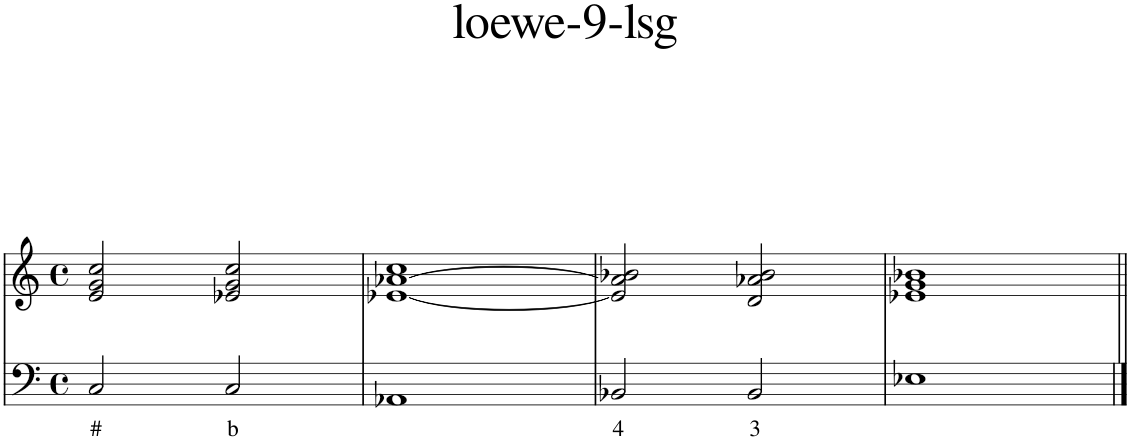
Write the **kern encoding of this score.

**kern	**text	**kern
*part2	*part2	*part1
*staff2	*staff2	*staff1
*I"l. H.	*	*I"r. H.
*clefF4	*	*clefG2
*k[]	*	*k[]
*M4/4	*	*M4/4
*met(c)	*	*met(c)
=1	=1	=1
!	!LO:LY:b	!
2C/	#	2e/ 2g/ 2cc/
!	!LO:LY:b	!
2C/	b	2e-X/ 2g/ 2cc/
=2	=2	=2
1AA-X	.	[1e-X [1a-X 1cc
=3	=3	=3
!	!LO:LY:b	!
2BB-X/	4	2e-/] 2a-/] 2b-X/
!	!LO:LY:b	!
2BB-/	3	2d/ 2a-X/ 2b-/
=4	=4	=4
1E-X	.	1e-X 1g 1b-X
=||	=||	=||
*-	*-	*-
